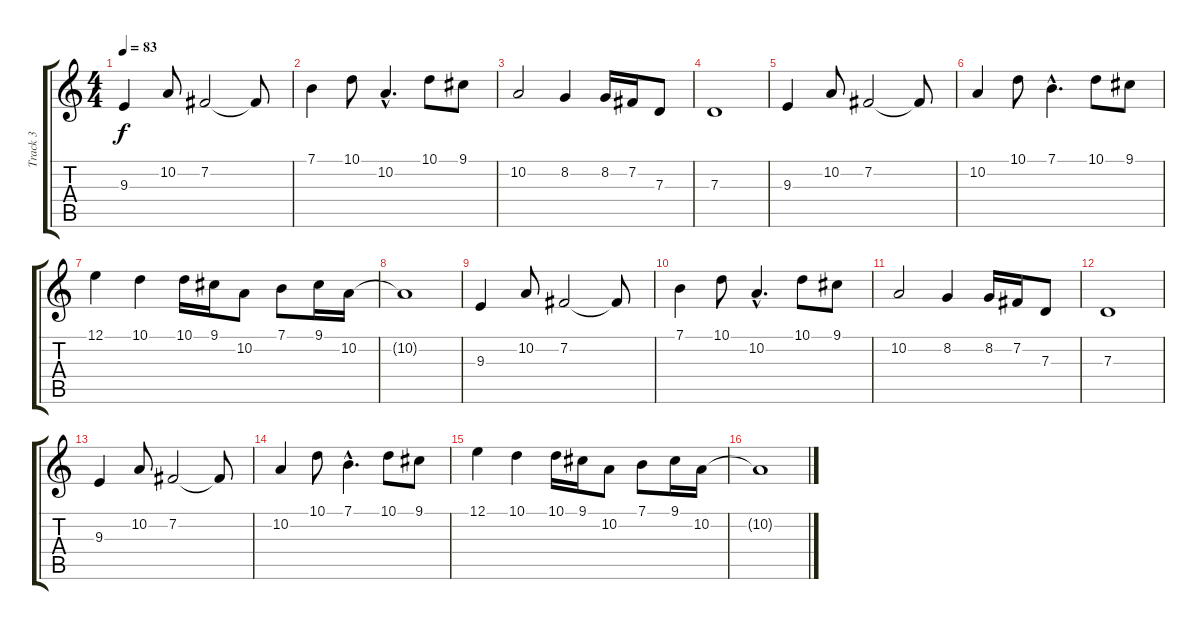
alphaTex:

\track ("Track 3" "Track 3") {instrument clarinet}
\staff {score tabs}
\tuning (E4 B3 G3 D3 A2 E2) {hide}
\ts (4 4)
\tempo 83
\clef g2
\ks c
9.3.4{dy f} 10.2.8 7.2.2 7.2{t}.8 |
7.1.4 10.1.8 10.2{hac}.4{d} 10.1.8 9.1.8 |
10.2.2 8.2.4 8.2.16 7.2.16 7.3.8 |
7.3.1 |
9.3.4 10.2.8 7.2.2 7.2{t}.8 |
10.2.4 10.1.8 7.1{hac}.4{d} 10.1.8 9.1.8 |
12.1.4 10.1.4 10.1.16 9.1.16 10.2.8 7.1.8 9.1.16 10.2.16 |
10.2{t}.1 |
9.3.4 10.2.8 7.2.2 7.2{t}.8 |
7.1.4 10.1.8 10.2{hac}.4{d} 10.1.8 9.1.8 |
10.2.2 8.2.4 8.2.16 7.2.16 7.3.8 |
7.3.1 |
9.3.4 10.2.8 7.2.2 7.2{t}.8 |
10.2.4 10.1.8 7.1{hac}.4{d} 10.1.8 9.1.8 |
12.1.4 10.1.4 10.1.16 9.1.16 10.2.8 7.1.8 9.1.16 10.2.16 |
10.2{t}.1
